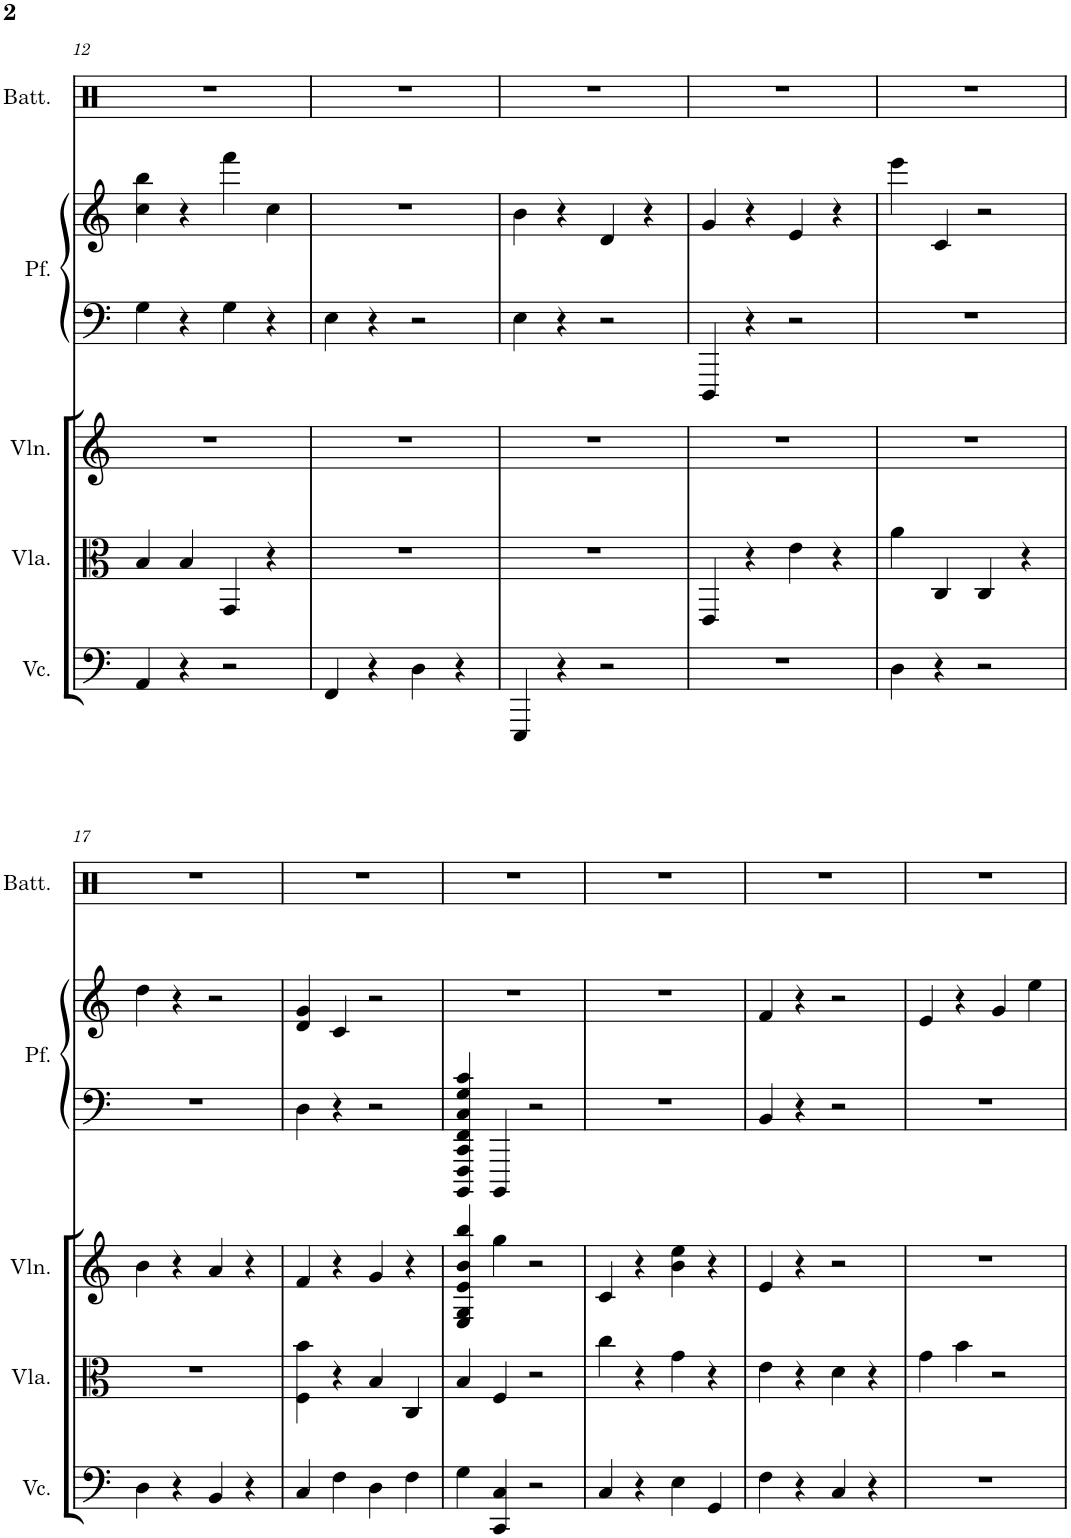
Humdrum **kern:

**kern	**kern	**kern	**kern	**kern	**kern
*part5	*part4	*part3	*part2	*part2	*part1
*staff6	*staff5	*staff4	*staff3	*staff2	*staff1
*I"Violoncello	*I"Viola	*I"Violino	*I"Pianoforte a coda	*	*I"Batteria.
*I'Vc.	*I'Vla.	*I'Vln.	*I'Pf.	*	*I'Batt.
!!LO:PB:g=z
*clefF4	*clefC3	*clefG2	*clefF4	*clefG2	*clefX
*k[]	*k[]	*k[]	*k[]	*k[]	*k[]
*M4/4	*M4/4	*M4/4	*M4/4	*M4/4	*M4/4
=12	=12	=12	=12	=12	=12
4AA/	4B/	1r	4G\	4cc\ 4bb\	1r
4r	4B/	.	4r	4r	.
2r	4GG/	.	4G\	4fff\	.
.	4r	.	4r	4cc\	.
=13	=13	=13	=13	=13	=13
4FF/	1r	1r	4E\	1r	1r
4r	.	.	4r	.	.
4D\	.	.	2r	.	.
4r	.	.	.	.	.
=14	=14	=14	=14	=14	=14
4EEE/	1r	1r	4E\	4b\	1r
4r	.	.	4r	4r	.
2r	.	.	2r	4d/	.
.	.	.	.	4r	.
=15	=15	=15	=15	=15	=15
1r	4EE/	1r	4DDD/	4g/	1r
.	4r	.	4r	4r	.
.	4e\	.	2r	4e/	.
.	4r	.	.	4r	.
=16	=16	=16	=16	=16	=16
4D\	4a\	1r	1r	4eee\	1r
4r	4C/	.	.	4c/	.
2r	4C/	.	.	2r	.
.	4r	.	.	.	.
!!LO:LB:g=z
=17	=17	=17	=17	=17	=17
4D\	1r	4b\	1r	4dd\	1r
4r	.	4r	.	4r	.
4BB/	.	4a/	.	2r	.
4r	.	4r	.	.	.
=18	=18	=18	=18	=18	=18
4C/	4F\ 4b\	4f/	4D\	4d/ 4g/	1r
4F\	4r	4r	4r	4c/	.
4D\	4B/	4g/	2r	2r	.
4F\	4C/	4r	.	.	.
=19	=19	=19	=19	=19	=19
4G\	4B/	4E/ 4G/ 4e/ 4b/ 4bb/	4BBBB/ 4FFF/ 4CC/ 4FF/ 4C/ 4G/ 4c/	1r	1r
4CC/ 4C/	4F/	4gg\	4BBBB/	.	.
2r	2r	2r	2r	.	.
=20	=20	=20	=20	=20	=20
4C/	4cc\	4c/	1r	1r	1r
4r	4r	4r	.	.	.
4E\	4g\	4b\ 4ee\	.	.	.
4GG/	4r	4r	.	.	.
=21	=21	=21	=21	=21	=21
4F\	4e\	4e/	4BB/	4f/	1r
4r	4r	4r	4r	4r	.
4C/	4d\	2r	2r	2r	.
4r	4r	.	.	.	.
=22	=22	=22	=22	=22	=22
1r	4g\	1r	1r	4e/	1r
.	4b\	.	.	4r	.
.	2r	.	.	4g/	.
.	.	.	.	4ee\	.
=	=	=	=	=	=
*-	*-	*-	*-	*-	*-
